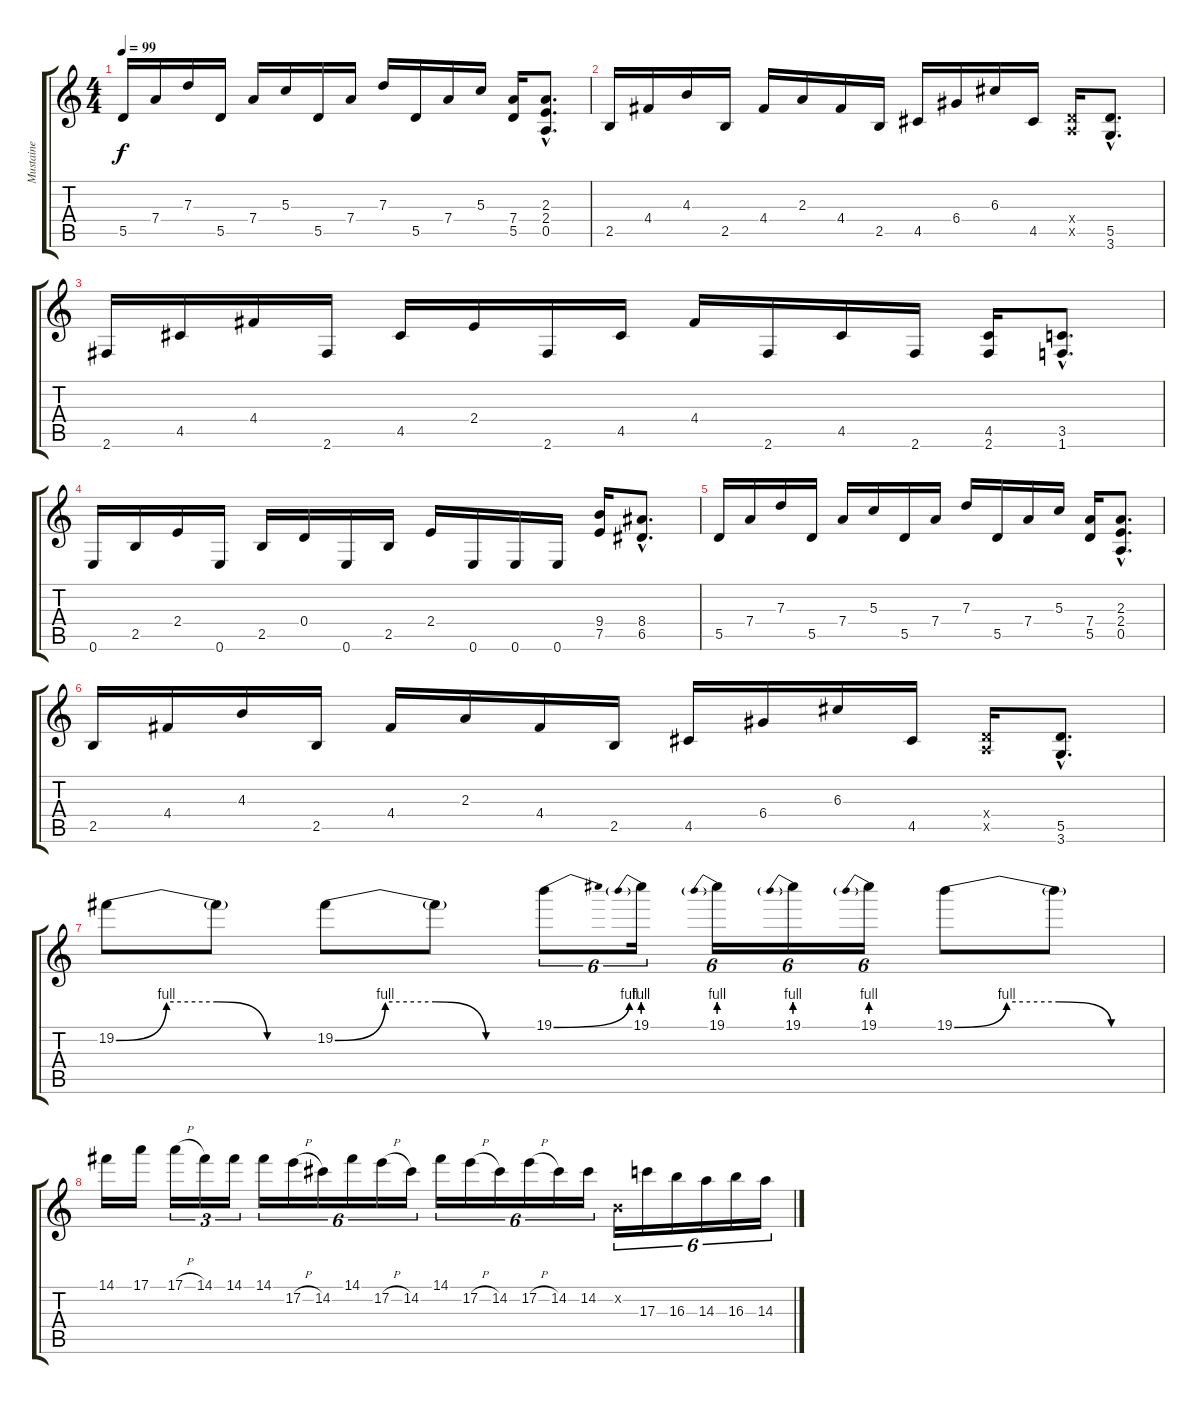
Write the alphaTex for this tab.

\track ("Mustaine" "Mustaine") {instrument distortionguitar}
\staff {score tabs}
\tuning (E4 B3 G3 D3 A2 E2) {hide}
\ts (4 4)
\tempo 99
\clef g2
\ks c
5.5.16{dy f} 7.4.16 7.3.16 5.5.16 7.4.16 5.3.16 5.5.16 7.4.16 7.3.16 5.5.16 7.4.16 5.3.16 (7.4 5.5).16 (2.3{hac} 2.4{hac} 0.5{hac}).8{d} |
2.5.16 4.4.16 4.3.16 2.5.16 4.4.16 2.3.16 4.4.16 2.5.16 4.5.16 6.4.16 6.3.16 4.5.16 (0.4{x} 0.5{x}).16 (5.5{hac} 3.6{hac}).8{d} |
2.6.16 4.5.16 4.4.16 2.6.16 4.5.16 2.4.16 2.6.16 4.5.16 4.4.16 2.6.16 4.5.16 2.6.16 (4.5 2.6).16 (3.5{hac} 1.6{hac}).8{d} |
0.6.16 2.5.16 2.4.16 0.6.16 2.5.16 0.4.16 0.6.16 2.5.16 2.4.16 0.6.16 0.6.16 0.6.16 (9.4 7.5).16 (8.4{hac} 6.5{hac}).8{d} |
5.5.16 7.4.16 7.3.16 5.5.16 7.4.16 5.3.16 5.5.16 7.4.16 7.3.16 5.5.16 7.4.16 5.3.16 (7.4 5.5).16 (2.3{hac} 2.4{hac} 0.5{hac}).8{d} |
2.5.16 4.4.16 4.3.16 2.5.16 4.4.16 2.3.16 4.4.16 2.5.16 4.5.16 6.4.16 6.3.16 4.5.16 (0.4{x} 0.5{x}).16 (5.5{hac} 3.6{hac}).8{d} |
19.2{be (custom 0 0 15 4 30 4 45 0 60 0)}.8 19.2{t}.8 19.2{be (custom 0 0 15 4 30 4 45 0 60 0)}.8 19.2{t}.8 19.1{be (bend 0 0 60 4)}.8{tu (6 4)} 19.1{be (prebend 0 4 60 4)}.16{tu (6 4)} 19.1{be (prebend 0 4 60 4)}.16{tu (6 4)} 19.1{be (prebend 0 4 60 4)}.16{tu (6 4)} 19.1{be (prebend 0 4 60 4)}.16{tu (6 4)} 19.1{be (custom 0 0 15 4 30 4 45 0 60 0)}.8 19.1{t}.8 |
14.1.16 17.1.16 17.1{h}.16{tu (3 2)} 14.1.16{tu (3 2)} 14.1.16{tu (3 2)} 14.1.16{tu (6 4)} 17.2{h}.16{tu (6 4)} 14.2.16{tu (6 4)} 14.1.16{tu (6 4)} 17.2{h}.16{tu (6 4)} 14.2.16{tu (6 4)} 14.1.16{tu (6 4)} 17.2{h}.16{tu (6 4)} 14.2.16{tu (6 4)} 17.2{h}.16{tu (6 4)} 14.2.16{tu (6 4)} 14.2.16{tu (6 4)} 0.2{x}.16{tu (6 4)} 17.3.16{tu (6 4)} 16.3.16{tu (6 4)} 14.3.16{tu (6 4)} 16.3.16{tu (6 4)} 14.3.16{tu (6 4)}
